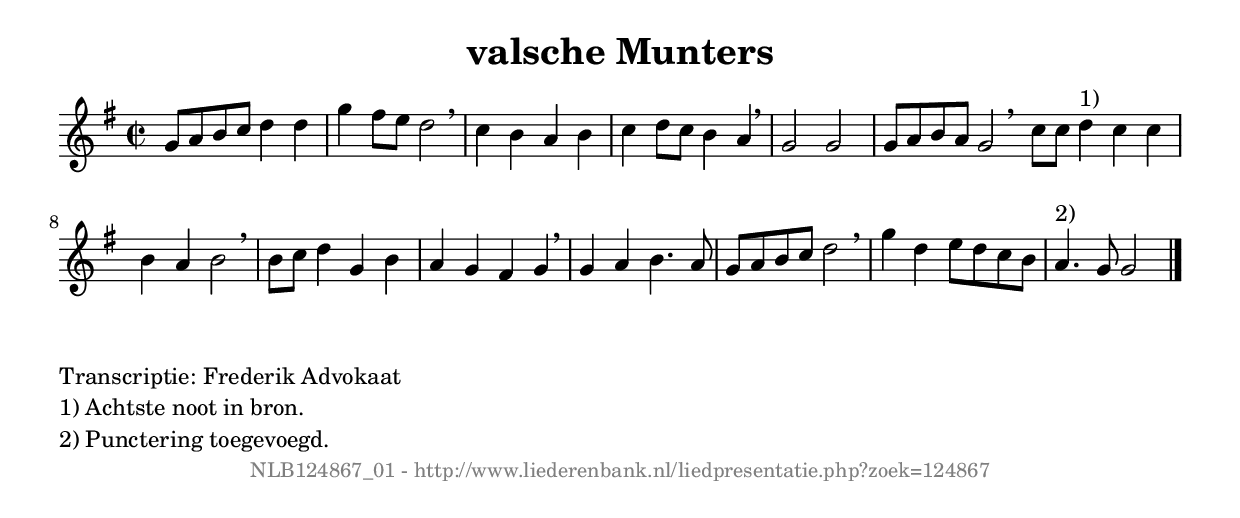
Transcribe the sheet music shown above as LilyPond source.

%
% produced by wce2krn 1.64 (7 June 2014)
%
\version"2.16"
#(append! paper-alist '(("long" . (cons (* 210 mm) (* 2000 mm)))))
#(set-default-paper-size "long")
sb = {\breathe}
mBreak = {\breathe }
bBreak = {\breathe }
x = {\once\override NoteHead #'style = #'cross }
gl=\glissando
itime={\override Staff.TimeSignature #'stencil = ##f }
ficta = {\once\set suggestAccidentals = ##t}
fine = {\once\override Score.RehearsalMark #'self-alignment-X = #1 \mark \markup {\italic{Fine}}}
dc = {\once\override Score.RehearsalMark #'self-alignment-X = #1 \mark \markup {\italic{D.C.}}}
dcf = {\once\override Score.RehearsalMark #'self-alignment-X = #1 \mark \markup {\italic{D.C. al Fine}}}
dcc = {\once\override Score.RehearsalMark #'self-alignment-X = #1 \mark \markup {\italic{D.C. al Coda}}}
ds = {\once\override Score.RehearsalMark #'self-alignment-X = #1 \mark \markup {\italic{D.S.}}}
dsf = {\once\override Score.RehearsalMark #'self-alignment-X = #1 \mark \markup {\italic{D.S. al Fine}}}
dsc = {\once\override Score.RehearsalMark #'self-alignment-X = #1 \mark \markup {\italic{D.S. al Coda}}}
pv = {\set Score.repeatCommands = #'((volta "1"))}
sv = {\set Score.repeatCommands = #'((volta "2"))}
tv = {\set Score.repeatCommands = #'((volta "3"))}
qv = {\set Score.repeatCommands = #'((volta "4"))}
xv = {\set Score.repeatCommands = #'((volta #f))}
\header{ tagline = ""
title = "valsche Munters"
}
\score {{
\key g \major
\relative g'
{
\set melismaBusyProperties = #'()
\time 2/2
\tempo 4=120
\override Score.MetronomeMark #'transparent = ##t
\override Score.RehearsalMark #'break-visibility = #(vector #t #t #f)
g8 a b c d4 d g fis8 e d2 \sb c4 b a b c d8 c b4 a \sb g2 g g8 a b a g2 \bar ":|" \bBreak
c8 c d4^"1)" c c b a b2 \sb b8 c d4 g, b a g fis g \mBreak \bar "|"
g4 a b4. a8 g a b c d2 \sb g4 d e8 d c b a4.^"2)" g8 g2 \bar "|."
 }}
 \midi { }
 \layout {
            indent = 0.0\cm
}
}
\markup { \wordwrap-string #" 
Transcriptie: Frederik Advokaat

1) Achtste noot in bron.

2) Punctering toegevoegd.
"}
\markup { \vspace #0 } \markup { \with-color #grey \fill-line { \center-column { \smaller "NLB124867_01 - http://www.liederenbank.nl/liedpresentatie.php?zoek=124867" } } }
